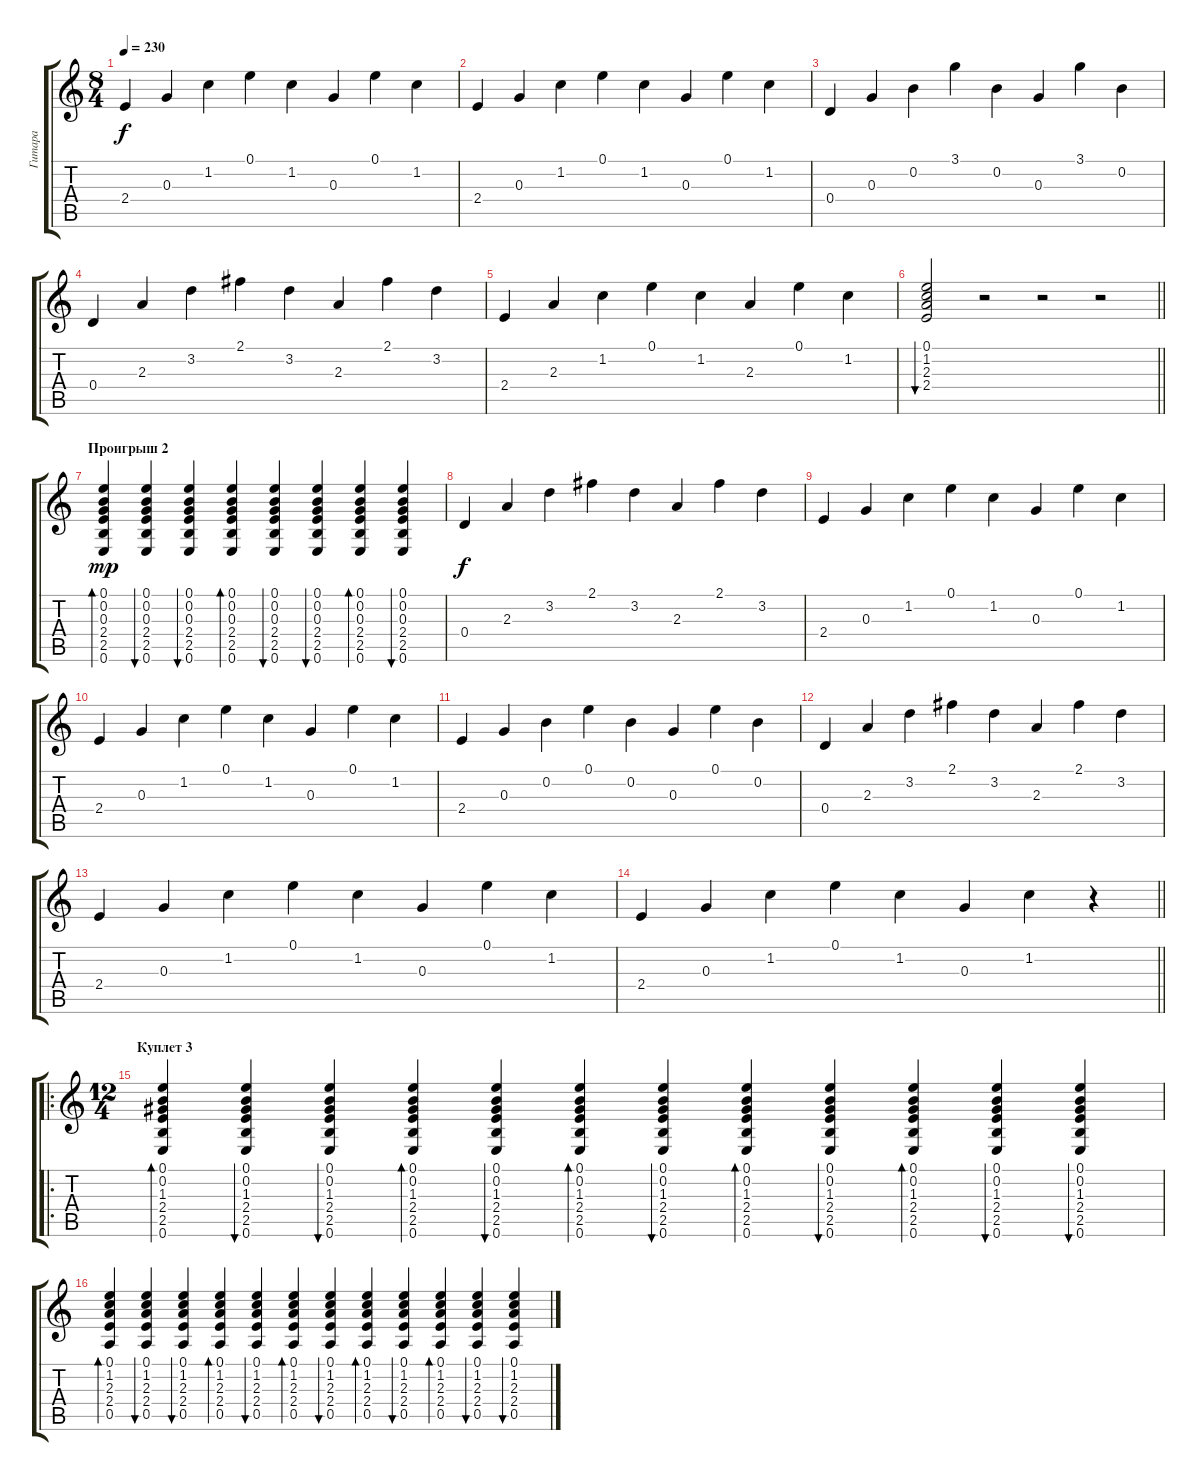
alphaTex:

\track ("Гитара" "Гитара") {instrument acousticguitarnylon}
\staff {score tabs}
\tuning (E4 B3 G3 D3 A2 E2) {hide}
\ts (8 4)
\tempo 230
\clef g2
\ks c
2.4.4{dy f} 0.3.4 1.2.4 0.1.4 1.2.4 0.3.4 0.1.4 1.2.4 |
2.4.4 0.3.4 1.2.4 0.1.4 1.2.4 0.3.4 0.1.4 1.2.4 |
0.4.4 0.3.4 0.2.4 3.1.4 0.2.4 0.3.4 3.1.4 0.2.4 |
0.4.4 2.3.4 3.2.4 2.1.4 3.2.4 2.3.4 2.1.4 3.2.4 |
2.4.4 2.3.4 1.2.4 0.1.4 1.2.4 2.3.4 0.1.4 1.2.4 |
\barLineRight lightlight
(0.1 1.2 2.3 2.4).2{bu 240} r.2 r.2 r.2 |
\section ("" "Проигрыш 2")
(0.1 0.2 0.3 2.4 2.5 0.6).4{bd 120 dy mp} (0.1 0.2 0.3 2.4 2.5 0.6).4{bu 120} (0.1 0.2 0.3 2.4 2.5 0.6).4{bu 120} (0.1 0.2 0.3 2.4 2.5 0.6).4{bd 120} (0.1 0.2 0.3 2.4 2.5 0.6).4{bu 120} (0.1 0.2 0.3 2.4 2.5 0.6).4{bu 120} (0.1 0.2 0.3 2.4 2.5 0.6).4{bd 120} (0.1 0.2 0.3 2.4 2.5 0.6).4{bu 120} |
0.4.4{dy f} 2.3.4 3.2.4 2.1.4 3.2.4 2.3.4 2.1.4 3.2.4 |
2.4.4 0.3.4 1.2.4 0.1.4 1.2.4 0.3.4 0.1.4 1.2.4 |
2.4.4 0.3.4 1.2.4 0.1.4 1.2.4 0.3.4 0.1.4 1.2.4 |
2.4.4 0.3.4 0.2.4 0.1.4 0.2.4 0.3.4 0.1.4 0.2.4 |
0.4.4 2.3.4 3.2.4 2.1.4 3.2.4 2.3.4 2.1.4 3.2.4 |
2.4.4 0.3.4 1.2.4 0.1.4 1.2.4 0.3.4 0.1.4 1.2.4 |
\barLineRight lightlight
2.4.4 0.3.4 1.2.4 0.1.4 1.2.4 0.3.4 1.2.4 r.4 |
\ro
\ts (12 4)
\section ("" "Куплет 3")
(0.1 0.2 1.3 2.4 2.5 0.6).4{bd 60} (0.1 0.2 1.3 2.4 2.5 0.6).4{bu 60} (0.1 0.2 1.3 2.4 2.5 0.6).4{bu 60} (0.1 0.2 1.3 2.4 2.5 0.6).4{bd 60} (0.1 0.2 1.3 2.4 2.5 0.6).4{bu 60} (0.1 0.2 1.3 2.4 2.5 0.6).4{bd 60} (0.1 0.2 1.3 2.4 2.5 0.6).4{bu 60} (0.1 0.2 1.3 2.4 2.5 0.6).4{bd 60} (0.1 0.2 1.3 2.4 2.5 0.6).4{bu 60} (0.1 0.2 1.3 2.4 2.5 0.6).4{bd 60} (0.1 0.2 1.3 2.4 2.5 0.6).4{bu 60} (0.1 0.2 1.3 2.4 2.5 0.6).4{bu 60} |
(0.1 1.2 2.3 2.4 0.5).4{bd 60} (0.1 1.2 2.3 2.4 0.5).4{bu 60} (0.1 1.2 2.3 2.4 0.5).4{bu 60} (0.1 1.2 2.3 2.4 0.5).4{bd 60} (0.1 1.2 2.3 2.4 0.5).4{bu 60} (0.1 1.2 2.3 2.4 0.5).4{bd 60} (0.1 1.2 2.3 2.4 0.5).4{bu 60} (0.1 1.2 2.3 2.4 0.5).4{bd 60} (0.1 1.2 2.3 2.4 0.5).4{bu 60} (0.1 1.2 2.3 2.4 0.5).4{bd 60} (0.1 1.2 2.3 2.4 0.5).4{bu 60} (0.1 1.2 2.3 2.4 0.5).4{bu 60}
